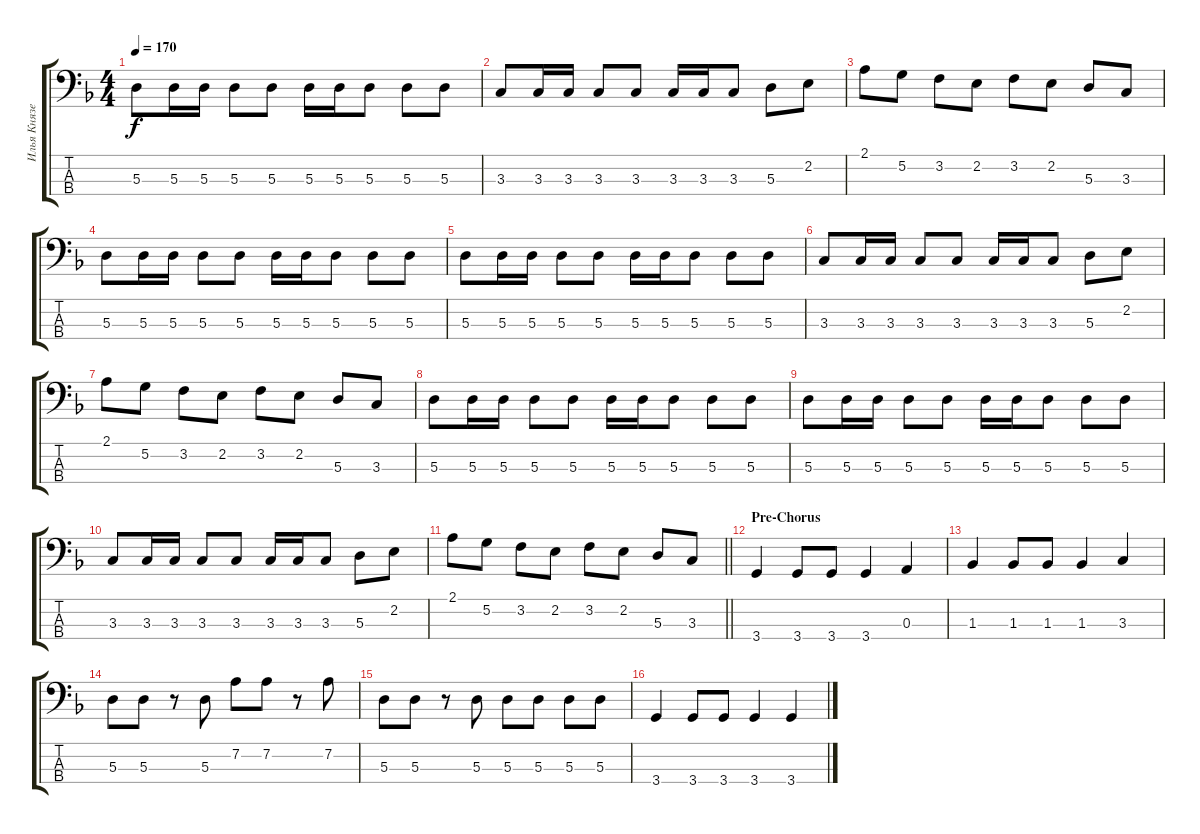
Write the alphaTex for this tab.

\track ("Илья Князев" "Илья Князе") {instrument electricbasspick}
\staff {score tabs}
\tuning (G2 D2 A1 E1) {hide}
\ts (4 4)
\tempo 170
\clef f4
\ks f
5.3.8{dy f} 5.3.16 5.3.16 5.3.8 5.3.8 5.3.16 5.3.16 5.3.8 5.3.8 5.3.8 |
3.3.8 3.3.16 3.3.16 3.3.8 3.3.8 3.3.16 3.3.16 3.3.8 5.3.8 2.2.8 |
2.1.8 5.2.8 3.2.8 2.2.8 3.2.8 2.2.8 5.3.8 3.3.8 |
5.3.8 5.3.16 5.3.16 5.3.8 5.3.8 5.3.16 5.3.16 5.3.8 5.3.8 5.3.8 |
5.3.8 5.3.16 5.3.16 5.3.8 5.3.8 5.3.16 5.3.16 5.3.8 5.3.8 5.3.8 |
3.3.8 3.3.16 3.3.16 3.3.8 3.3.8 3.3.16 3.3.16 3.3.8 5.3.8 2.2.8 |
2.1.8 5.2.8 3.2.8 2.2.8 3.2.8 2.2.8 5.3.8 3.3.8 |
5.3.8 5.3.16 5.3.16 5.3.8 5.3.8 5.3.16 5.3.16 5.3.8 5.3.8 5.3.8 |
5.3.8 5.3.16 5.3.16 5.3.8 5.3.8 5.3.16 5.3.16 5.3.8 5.3.8 5.3.8 |
3.3.8 3.3.16 3.3.16 3.3.8 3.3.8 3.3.16 3.3.16 3.3.8 5.3.8 2.2.8 |
\barLineRight lightlight
2.1.8 5.2.8 3.2.8 2.2.8 3.2.8 2.2.8 5.3.8 3.3.8 |
\section ("" "Pre-Chorus")
3.4.4 3.4.8 3.4.8 3.4.4 0.3.4 |
1.3.4 1.3.8 1.3.8 1.3.4 3.3.4 |
5.3.8 5.3.8 r.8 5.3.8 7.2.8 7.2.8 r.8 7.2.8 |
5.3.8 5.3.8 r.8 5.3.8 5.3.8 5.3.8 5.3.8 5.3.8 |
3.4.4 3.4.8 3.4.8 3.4.4 3.4.4
